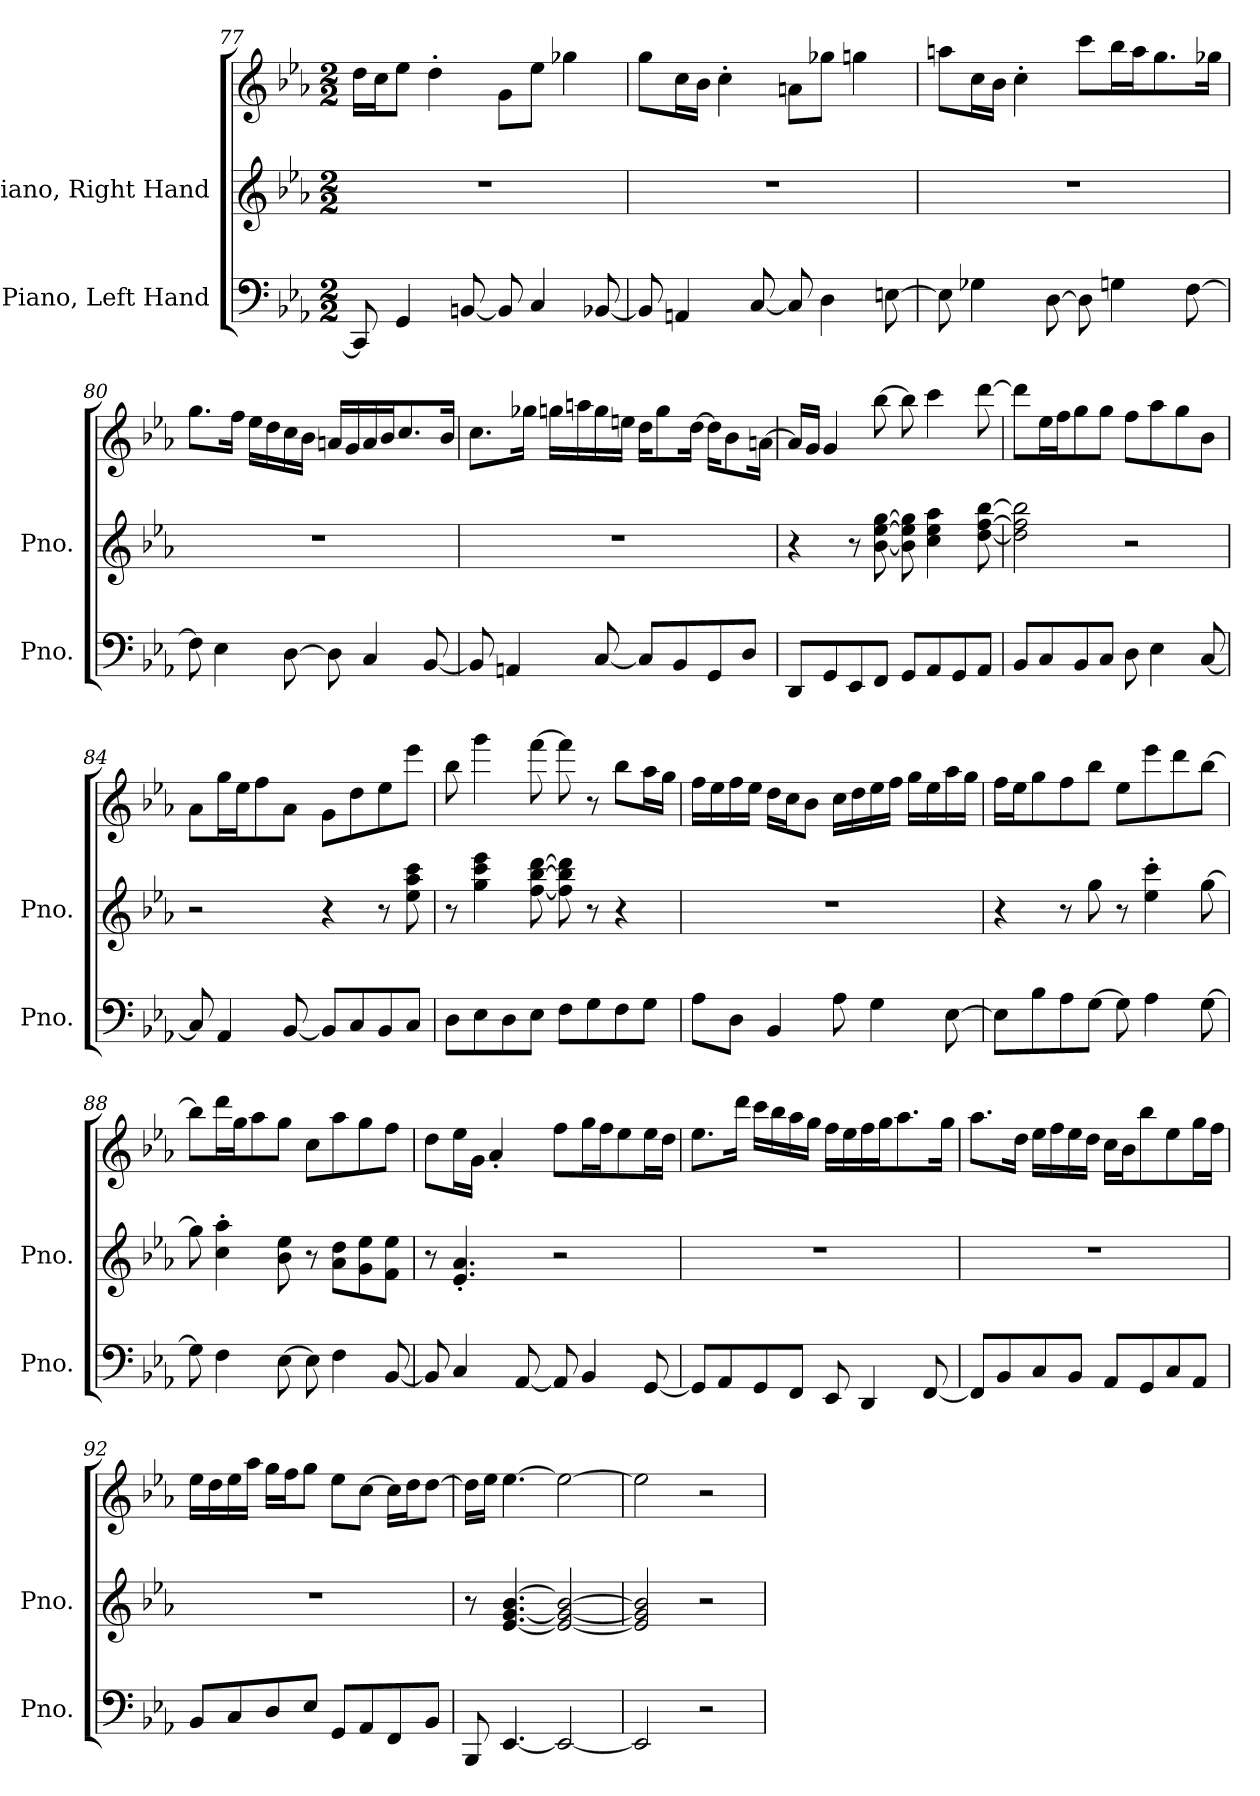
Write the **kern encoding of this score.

**kern	**kern	**kern
*part2	*part1	*part1
*staff3	*staff2	*staff1
*I"Piano, Left Hand	*I"Piano, Right Hand	*
*I'Pno.	*I'Pno.	*
*clefF4	*clefG2	*clefG2
*k[b-e-a-]	*k[b-e-a-]	*k[b-e-a-]
*M2/2	*M2/2	*M2/2
=77	=77	=77
8CC/]	1r	16dd\LL
.	.	16cc\J
4GG/	.	8ee-\J
.	.	4dd'\
[8BBn/	.	.
8BB/]	.	8g\L
4C/	.	8ee-\J
.	.	4gg-X\
[8BB-X/	.	.
=78	=78	=78
8BB-/]	1r	8gg\L
4AAn/	.	16cc\L
.	.	16b-\JJ
.	.	4cc'\
[8C/	.	.
8C/]	.	8an\L
4D\	.	8gg-X\J
.	.	4ggn\
[8En\	.	.
!!LO:LB:g=z
=79	=79	=79
8E\]	1r	8aan\L
4G-X\	.	16cc\L
.	.	16b-\JJ
.	.	4cc'\
[8D\	.	.
8D\]	.	8ccc\L
4Gn\	.	16bb-\L
.	.	16aa\J
.	.	8.gg\
[8F\	.	.
.	.	16gg-X\Jk
=80	=80	=80
8F\]	1r	8.gg\L
4E-\	.	.
.	.	16ff\Jk
.	.	16ee-\LL
.	.	16dd\
[8D\	.	16cc\
.	.	16b-\JJ
8D\]	.	16an/LL
.	.	16g/
4C/	.	16a/
.	.	16b-/J
.	.	8.cc/
[8BB-/	.	.
.	.	16b-/Jk
!!LO:LB:g=z
=81	=81	=81
8BB-/]	1r	8.cc\L
4AAn/	.	.
.	.	16gg-X\Jk
.	.	16ggn\LL
.	.	16aan\
[8C/	.	16gg\
.	.	16een\JJ
8C/L]	.	16dd\KL
.	.	8gg\
8BB-/	.	.
.	.	[16dd\Jk
8GG/	.	16dd\KL]
.	.	8b-\
8D/J	.	.
.	.	[16an\Jk
=82	=82	=82
8DD/L	4r	16a/LL]
.	.	16g/JJ
8GG/	.	4g/
8EE-/	8r	.
8FF/J	[8b-\ [8ee-\ [8gg\	[8bb-\
8GG/L	8b-\] 8ee-\] 8gg\]	8bb-\]
8AA-/	4cc\ 4ee-\ 4aa-\	4ccc\
8GG/	.	.
8AA-/J	[8dd\ [8ff\ [8bb-\	[8ddd\
=83	=83	=83
8BB-/L	2dd\] 2ff\] 2bb-\]	8ddd\L]
8C/	.	16ee-\L
.	.	16ff\J
8BB-/	.	8gg\
8C/J	.	8gg\J
8D\	2r	8ff\L
4E-\	.	8aa-\
.	.	8gg\
[8C/	.	8b-\J
!!LO:PB:g=z
=84	=84	=84
8C/]	2r	8a-\L
4AA-/	.	16gg\L
.	.	16ee-\J
.	.	8ff\
[8BB-/	.	8a-\J
8BB-/L]	4r	8g\L
8C/	.	8dd\
8BB-/	8r	8ee-\
8C/J	8ee-\ 8aa-\ 8ccc\	8eee-\J
=85	=85	=85
8D\L	8r	8bb-\
8E-\	4gg\ 4ccc\ 4eee-\	4ggg\
8D\	.	.
8E-\J	[8ff\ [8bb-\ [8ddd\	[8fff\
8F\L	8ff\] 8bb-\] 8ddd\]	8fff\]
8G\	8r	8r
8F\	4r	8bb-\L
8G\J	.	16aa-\L
.	.	16gg\JJ
=86	=86	=86
8A-\L	1r	16ff\LL
.	.	16ee-\
8D\J	.	16ff\
.	.	16ee-\JJ
4BB-/	.	16dd\LL
.	.	16cc\J
.	.	8b-\J
8A-\	.	16cc\LL
.	.	16dd\
4G\	.	16ee-\
.	.	16ff\JJ
.	.	16gg\LL
.	.	16ee-\
[8E-\	.	16aa-\
.	.	16gg\JJ
!!LO:LB:g=z
=87	=87	=87
8E-\L]	4r	16ff\LL
.	.	16ee-\J
8B-\	.	8gg\
8A-\	8r	8ff\
[8G\J	8gg\	8bb-\J
8G\]	8r	8ee-\L
4A-\	4ee-\' 4ccc\'	8eee-\
.	.	8ddd\
[8G\	[8gg\	[8bb-\J
=88	=88	=88
8G\]	8gg\]	8bb-\L]
4F\	4cc\' 4aa-\'	16ddd\L
.	.	16gg\J
.	.	8aa-\
[8E-\	8b-\ 8ee-\	8gg\J
8E-\]	8r	8cc\L
4F\	8a-\ 8dd\L	8aa-\
.	8g\ 8ee-\	8gg\
[8BB-/	8f\ 8ee-\J	8ff\J
=89	=89	=89
8BB-/]	8r	8dd\L
4C/	4.e-/' 4.a-/'	16ee-\L
.	.	16g\JJ
.	.	4a-'/
[8AA-/	.	.
8AA-/]	2r	8ff\L
4BB-/	.	16gg\L
.	.	16ff\J
.	.	8ee-\
[8GG/	.	16ee-\L
.	.	16dd\JJ
!!LO:LB:g=z
=90	=90	=90
8GG/L]	1r	8.ee-\L
8AA-/	.	.
.	.	16ddd\Jk
8GG/	.	16ccc\LL
.	.	16bb-\
8FF/J	.	16aa-\
.	.	16gg\JJ
8EE-/	.	16ff\LL
.	.	16ee-\
4DD/	.	16ff\
.	.	16gg\J
.	.	8.aa-\
[8FF/	.	.
.	.	16gg\Jk
=91	=91	=91
8FF/L]	1r	8.aa-\L
8BB-/	.	.
.	.	16dd\Jk
8C/	.	16ee-\LL
.	.	16ff\
8BB-/J	.	16ee-\
.	.	16dd\JJ
8AA-/L	.	16cc\LL
.	.	16b-\J
8GG/	.	8bb-\
8C/	.	8ee-\
8AA-/J	.	16gg\L
.	.	16ff\JJ
=92	=92	=92
8BB-/L	1r	16ee-\LL
.	.	16dd\
8C/	.	16ee-\
.	.	16aa-\JJ
8D/	.	16gg\LL
.	.	16ff\J
8E-/J	.	8gg\J
8GG/L	.	8ee-\L
8AA-/	.	[8cc\J
8FF/	.	16cc\LL]
.	.	16dd\J
8BB-/J	.	[8dd\J
!!LO:LB:g=z
=93	=93	=93
8BBB-/	8r	16dd\LL]
.	.	16ee-\JJ
[4.EE-/	[4.e-/ [4.g/ [4.b-/	[4.ee-\
2EE-/_	2e-/_ 2g/_ 2b-/_	2ee-\_
=94	=94	=94
2EE-/]	2e-/] 2g/] 2b-/]	2ee-\]
2r	2r	2r
=	=	=
*-	*-	*-
